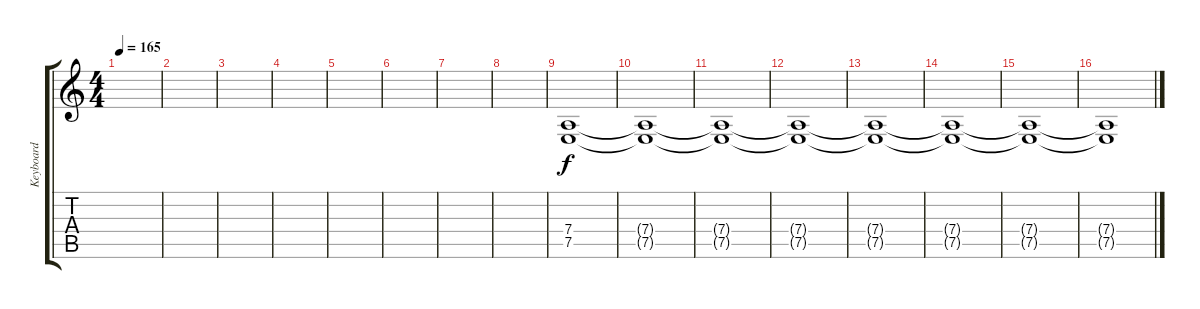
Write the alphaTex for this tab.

\track ("Keyboard " "Keyboard ") {instrument stringensemble1}
\staff {score tabs}
\tuning (E4 B3 G3 D3 A2 E2) {hide}
\ts (4 4)
\tempo 165
\clef g2
\ks c
|
|
|
|
|
|
|
|
(7.4 7.5).1{volume 9} |
(7.4{t} 7.5{t}).1 |
(7.4{t} 7.5{t}).1 |
(7.4{t} 7.5{t}).1 |
(7.4{t} 7.5{t}).1{volume 8} |
(7.4{t} 7.5{t}).1 |
(7.4{t} 7.5{t}).1 |
(7.4{t} 7.5{t}).1
